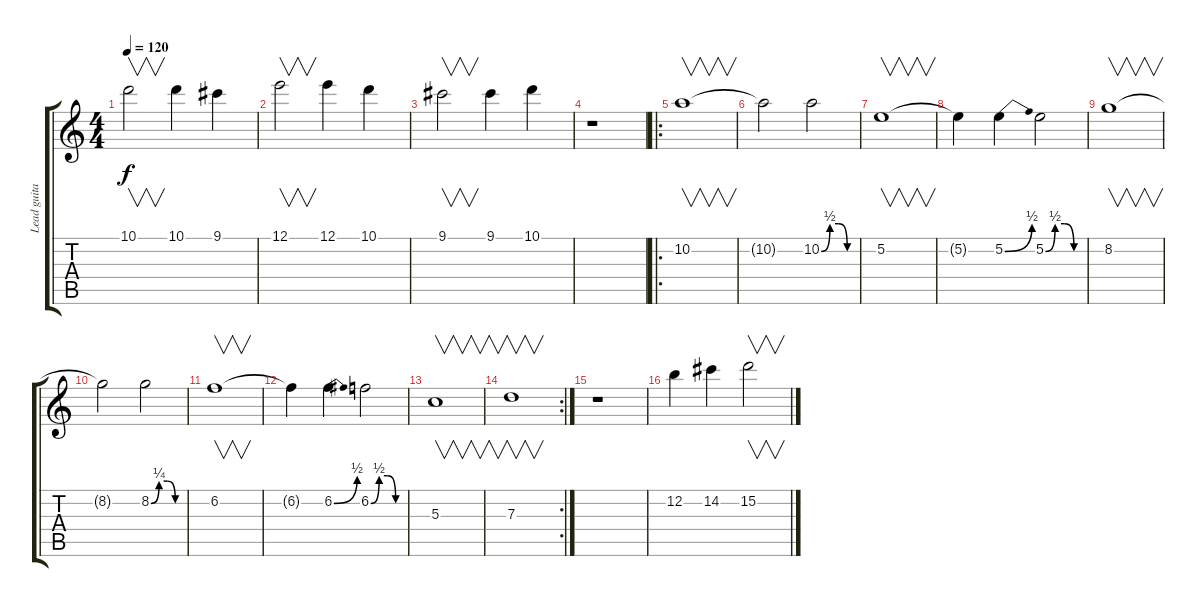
\track ("Lead guitar" "Lead guita") {instrument distortionguitar}
\staff {score tabs}
\tuning (E4 B3 G3 D3 A2 E2) {hide}
\ts (4 4)
\tempo 120
\clef g2
\ks c
10.1.2{v dy f} 10.1.4 9.1.4 |
12.1.2{v} 12.1.4 10.1.4 |
9.1.2{v} 9.1.4 10.1.4 |
r.1 |
\ro
10.2.1{v} |
10.2{t}.2 10.2{be (custom 0 0 15 2 30 2 45 0 60 0)}.2 |
5.2.1{v} |
5.2{t}.4 5.2{be (bend 0 0 60 2)}.4 5.2{be (custom 0 0 15 2 30 2 45 0 60 0)}.2 |
8.2.1{v} |
8.2{t}.2 8.2{be (custom 0 0 15 1 30 1 45 0 60 0)}.2 |
6.2.1{v} |
6.2{t}.4 6.2{be (bend 0 0 60 2)}.4 6.2{be (custom 0 0 15 2 30 2 45 0 60 0)}.2 |
5.3.1{v} |
\rc 2
7.3.1{v} |
r.1 |
12.2.4 14.2.4 15.2.2{v}
